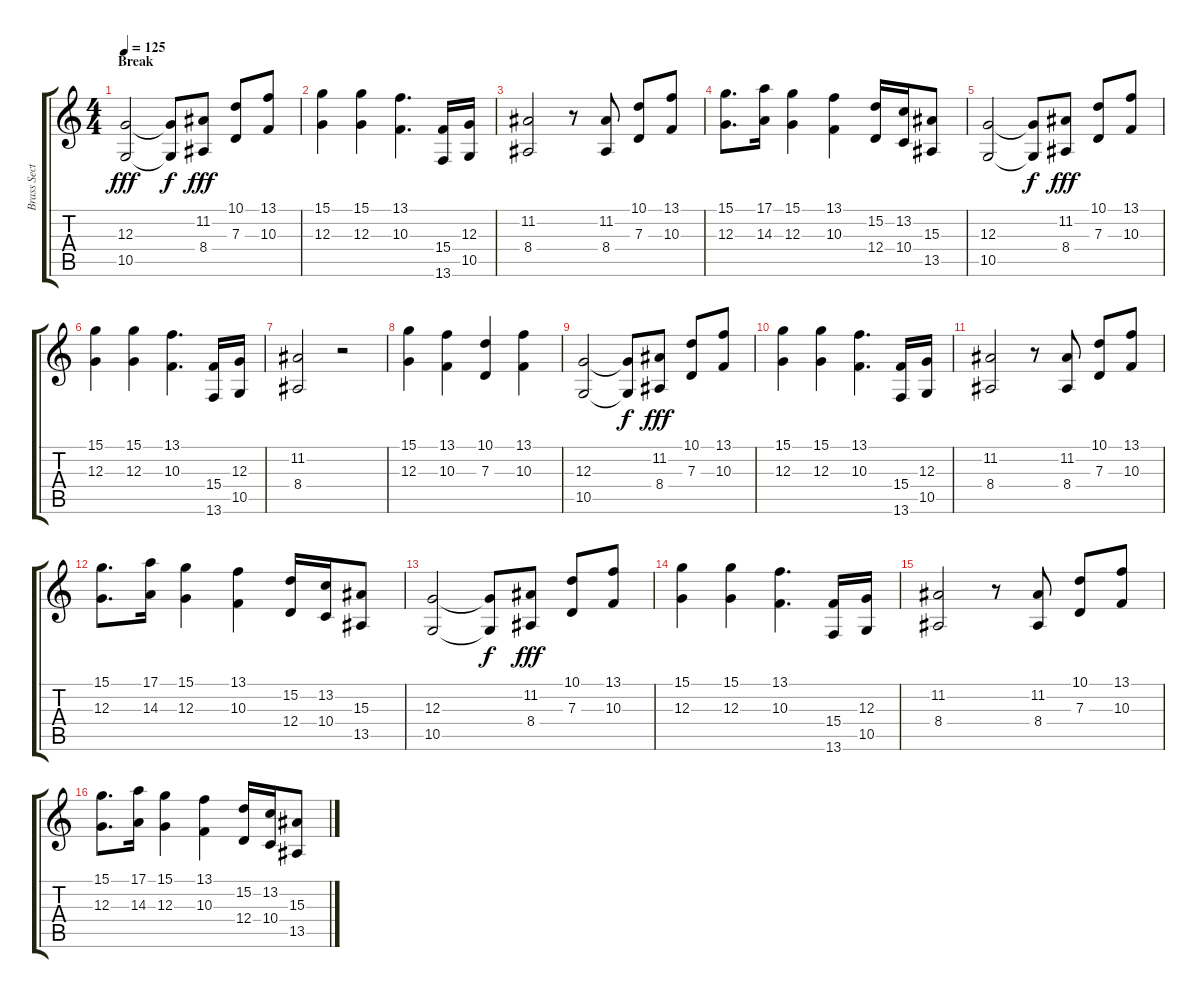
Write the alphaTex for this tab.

\track ("Brass Section" "Brass Sect") {instrument brasssection}
\staff {score tabs}
\tuning (E4 B3 G3 D3 A2 E2) {hide}
\ts (4 4)
\section ("" "Break")
\tempo 125
\clef g2
\ks c
(12.3 10.5).2{dy fff} (12.3{t} 10.5{t}).8{dy f} (11.2 8.4).8{dy fff} (10.1 7.3).8 (13.1 10.3).8 |
(15.1 12.3).4 (15.1 12.3).4 (13.1 10.3).4{d} (15.4 13.6).16 (12.3 10.5).16 |
(11.2 8.4).2 r.8 (11.2 8.4).8 (10.1 7.3).8 (13.1 10.3).8 |
(15.1 12.3).8{d} (17.1 14.3).16 (15.1 12.3).4 (13.1 10.3).4 (15.2 12.4).16 (13.2 10.4).16 (15.3 13.5).8 |
(12.3 10.5).2 (12.3{t} 10.5{t}).8{dy f} (11.2 8.4).8{dy fff} (10.1 7.3).8 (13.1 10.3).8 |
(15.1 12.3).4 (15.1 12.3).4 (13.1 10.3).4{d} (15.4 13.6).16 (12.3 10.5).16 |
(11.2 8.4).2 r.2 |
(15.1 12.3).4 (13.1 10.3).4 (10.1 7.3).4 (13.1 10.3).4 |
(12.3 10.5).2 (12.3{t} 10.5{t}).8{dy f} (11.2 8.4).8{dy fff} (10.1 7.3).8 (13.1 10.3).8 |
(15.1 12.3).4 (15.1 12.3).4 (13.1 10.3).4{d} (15.4 13.6).16 (12.3 10.5).16 |
(11.2 8.4).2 r.8 (11.2 8.4).8 (10.1 7.3).8 (13.1 10.3).8 |
(15.1 12.3).8{d} (17.1 14.3).16 (15.1 12.3).4 (13.1 10.3).4 (15.2 12.4).16 (13.2 10.4).16 (15.3 13.5).8 |
(12.3 10.5).2 (12.3{t} 10.5{t}).8{dy f} (11.2 8.4).8{dy fff} (10.1 7.3).8 (13.1 10.3).8 |
(15.1 12.3).4 (15.1 12.3).4 (13.1 10.3).4{d} (15.4 13.6).16 (12.3 10.5).16 |
(11.2 8.4).2 r.8 (11.2 8.4).8 (10.1 7.3).8 (13.1 10.3).8 |
(15.1 12.3).8{d} (17.1 14.3).16 (15.1 12.3).4 (13.1 10.3).4 (15.2 12.4).16 (13.2 10.4).16 (15.3 13.5).8
